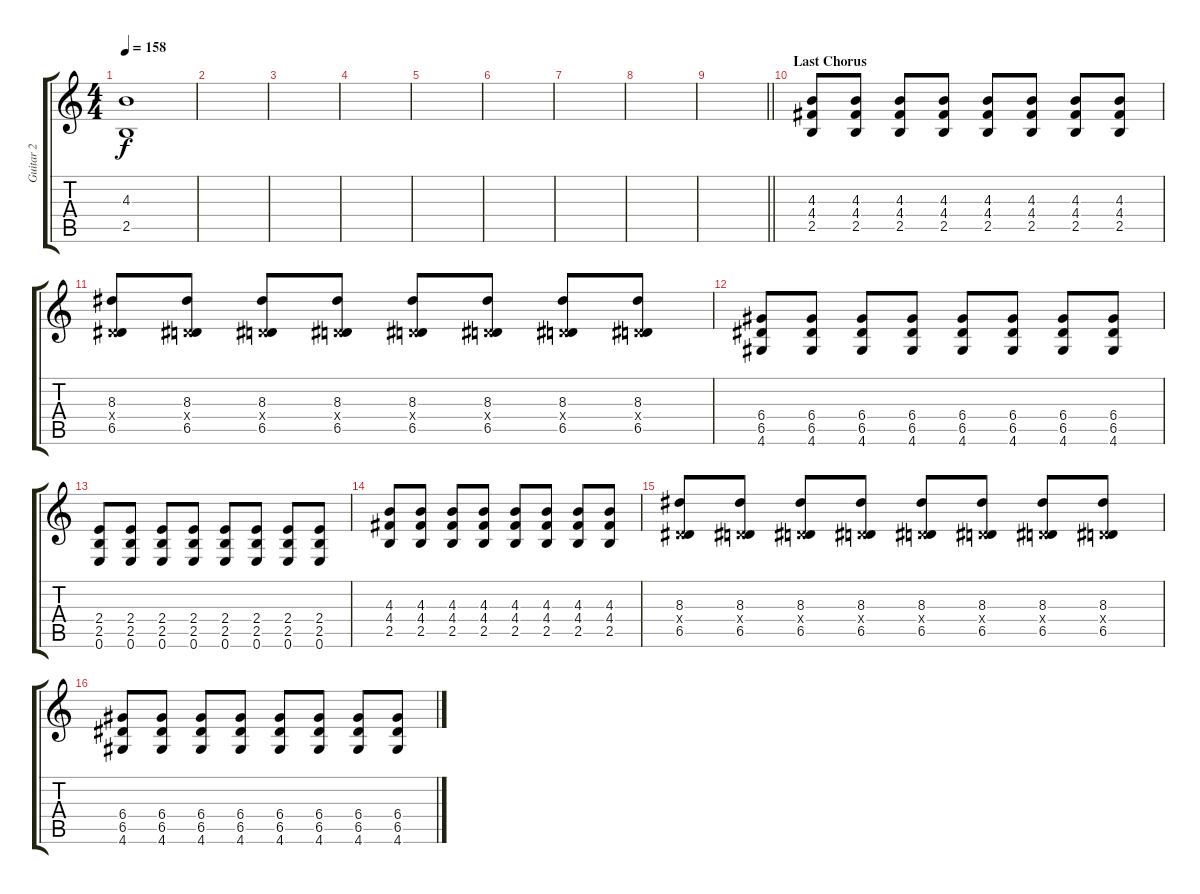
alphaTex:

\track ("Guitar 2" "Guitar 2") {instrument overdrivenguitar}
\staff {score tabs}
\tuning (E4 B3 G3 D3 A2 E2) {hide}
\ts (4 4)
\tempo 158
\clef g2
\ks c
(4.3{t} 2.5{t}).1{dy f} |
|
|
|
|
|
|
|
\barLineRight lightlight
|
\section ("" "Last Chorus")
(4.3 4.4 2.5).8 (4.3 4.4 2.5).8 (4.3 4.4 2.5).8 (4.3 4.4 2.5).8 (4.3 4.4 2.5).8 (4.3 4.4 2.5).8 (4.3 4.4 2.5).8 (4.3 4.4 2.5).8 |
(8.3 0.4{x} 6.5).8 (8.3 0.4{x} 6.5).8 (8.3 0.4{x} 6.5).8 (8.3 0.4{x} 6.5).8 (8.3 0.4{x} 6.5).8 (8.3 0.4{x} 6.5).8 (8.3 0.4{x} 6.5).8 (8.3 0.4{x} 6.5).8 |
(6.4 6.5 4.6).8 (6.4 6.5 4.6).8 (6.4 6.5 4.6).8 (6.4 6.5 4.6).8 (6.4 6.5 4.6).8 (6.4 6.5 4.6).8 (6.4 6.5 4.6).8 (6.4 6.5 4.6).8 |
(2.4 2.5 0.6).8 (2.4 2.5 0.6).8 (2.4 2.5 0.6).8 (2.4 2.5 0.6).8 (2.4 2.5 0.6).8 (2.4 2.5 0.6).8 (2.4 2.5 0.6).8 (2.4 2.5 0.6).8 |
(4.3 4.4 2.5).8 (4.3 4.4 2.5).8 (4.3 4.4 2.5).8 (4.3 4.4 2.5).8 (4.3 4.4 2.5).8 (4.3 4.4 2.5).8 (4.3 4.4 2.5).8 (4.3 4.4 2.5).8 |
(8.3 0.4{x} 6.5).8 (8.3 0.4{x} 6.5).8 (8.3 0.4{x} 6.5).8 (8.3 0.4{x} 6.5).8 (8.3 0.4{x} 6.5).8 (8.3 0.4{x} 6.5).8 (8.3 0.4{x} 6.5).8 (8.3 0.4{x} 6.5).8 |
(6.4 6.5 4.6).8 (6.4 6.5 4.6).8 (6.4 6.5 4.6).8 (6.4 6.5 4.6).8 (6.4 6.5 4.6).8 (6.4 6.5 4.6).8 (6.4 6.5 4.6).8 (6.4 6.5 4.6).8
